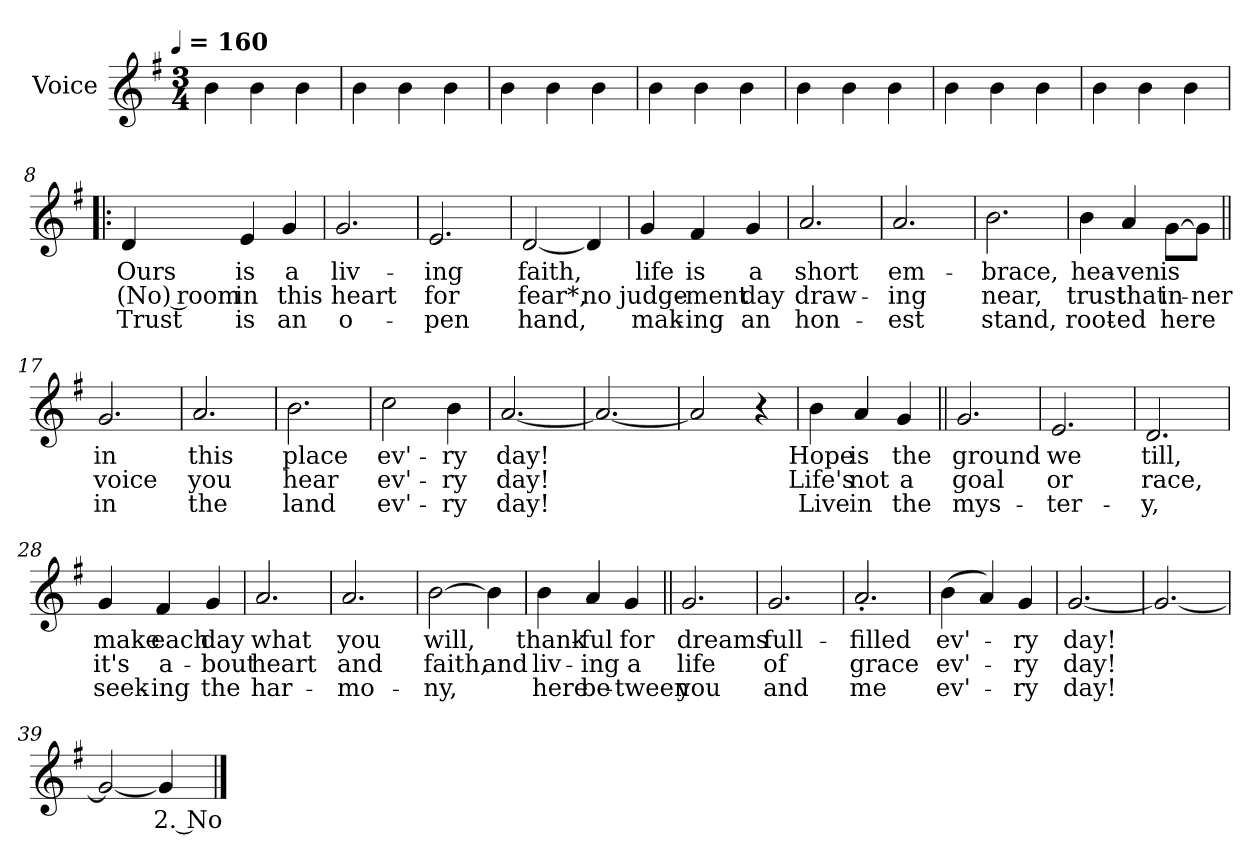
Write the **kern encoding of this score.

**kern	**text	**text	**text
*part1	*part1	*part1	*part1
*staff1	*staff1	*staff1	*staff1
*I"Voice	*	*	*
*I'Voice	*	*	*
*clefG2	*	*	*
*k[f#]	*	*	*
!!LO:TX:omd:t=[quarter] = 160
*M3/4	*	*	*
*MM160	*	*	*
=1	=1	=1	=1
4b	.	.	.
4b	.	.	.
4b	.	.	.
=2	=2	=2	=2
4b	.	.	.
4b	.	.	.
4b	.	.	.
=3	=3	=3	=3
4b	.	.	.
4b	.	.	.
4b	.	.	.
=4	=4	=4	=4
4b	.	.	.
4b	.	.	.
4b	.	.	.
=5	=5	=5	=5
4b	.	.	.
4b	.	.	.
4b	.	.	.
=6	=6	=6	=6
4b	.	.	.
4b	.	.	.
4b	.	.	.
=7	=7	=7	=7
4b	.	.	.
4b	.	.	.
4b	.	.	.
!!LO:LB:g=z
=8!|:	=8!|:	=8!|:	=8!|:
4d	Ours	(No) room	Trust
4e	is	in	is
4g	a	this	an
=9	=9	=9	=9
2.g	liv-	heart	o-
=10	=10	=10	=10
2.e	-ing	for	-pen
=11	=11	=11	=11
[2d	faith,	fear*,	hand,
4d]	.	no	.
=12	=12	=12	=12
4g	life	judge-	mak-
4f#	is	-ment	-ing
4g	a	day	an
!!LO:LB:g=z
=13	=13	=13	=13
2.a	short	draw-	hon-
=14	=14	=14	=14
2.a	em-	-ing	-est
=15	=15	=15	=15
2.b	-brace,	near,	stand,
=16	=16	=16	=16
4b	hea-	trust	root-
4a	-ven	that	-ed
[8g\L	is	in-	here
8g\J]	.	-ner	.
=17||	=17||	=17||	=17||
2.g	in	voice	in
=18	=18	=18	=18
2.a	this	you	the
=19	=19	=19	=19
2.b	place	hear	land
!!LO:LB:g=z
=20	=20	=20	=20
2cc	ev'-	ev'-	ev'-
4b	-ry	-ry	-ry
=21	=21	=21	=21
[2.a	day!	day!	day!
=22	=22	=22	=22
2.a_	.	.	.
=23	=23	=23	=23
2a]	.	.	.
4r	.	.	.
=24	=24	=24	=24
4b	Hope	Life's	Live
4a	is	not	in
4g	the	a	the
=25||	=25||	=25||	=25||
2.g	ground	goal	mys-
=26	=26	=26	=26
2.e	we	or	-ter-
=27	=27	=27	=27
2.d	till,	race,	-y,
!!LO:LB:g=z
=28	=28	=28	=28
4g	make	it's	seek-
4f#	each	a-	-ing
4g	day	-bout	the
=29	=29	=29	=29
2.a	what	heart	har-
=30	=30	=30	=30
2.a	you	and	-mo-
=31	=31	=31	=31
[2b	will,	faith,	-ny,
4b]	.	and	.
=32	=32	=32	=32
4b	thank-	liv-	here
4a	-ful	-ing	be-
4g	for	a	-tween
!!LO:LB:g=z
=33||	=33||	=33||	=33||
2.g	dreams	life	you
=34	=34	=34	=34
2.g	full-	of	and
=35	=35	=35	=35
2.a'>	-ﬁlled	grace	me
=36	=36	=36	=36
(4b	ev'-	ev'-	ev'-
4a)	.	.	.
4g	-ry	-ry	-ry
=37	=37	=37	=37
[2.g	day!	day!	day!
=38	=38	=38	=38
2.g_	.	.	.
=39	=39	=39	=39
2g_	.	.	.
4g]	2. No	.	.
==	==	==	==
*-	*-	*-	*-
